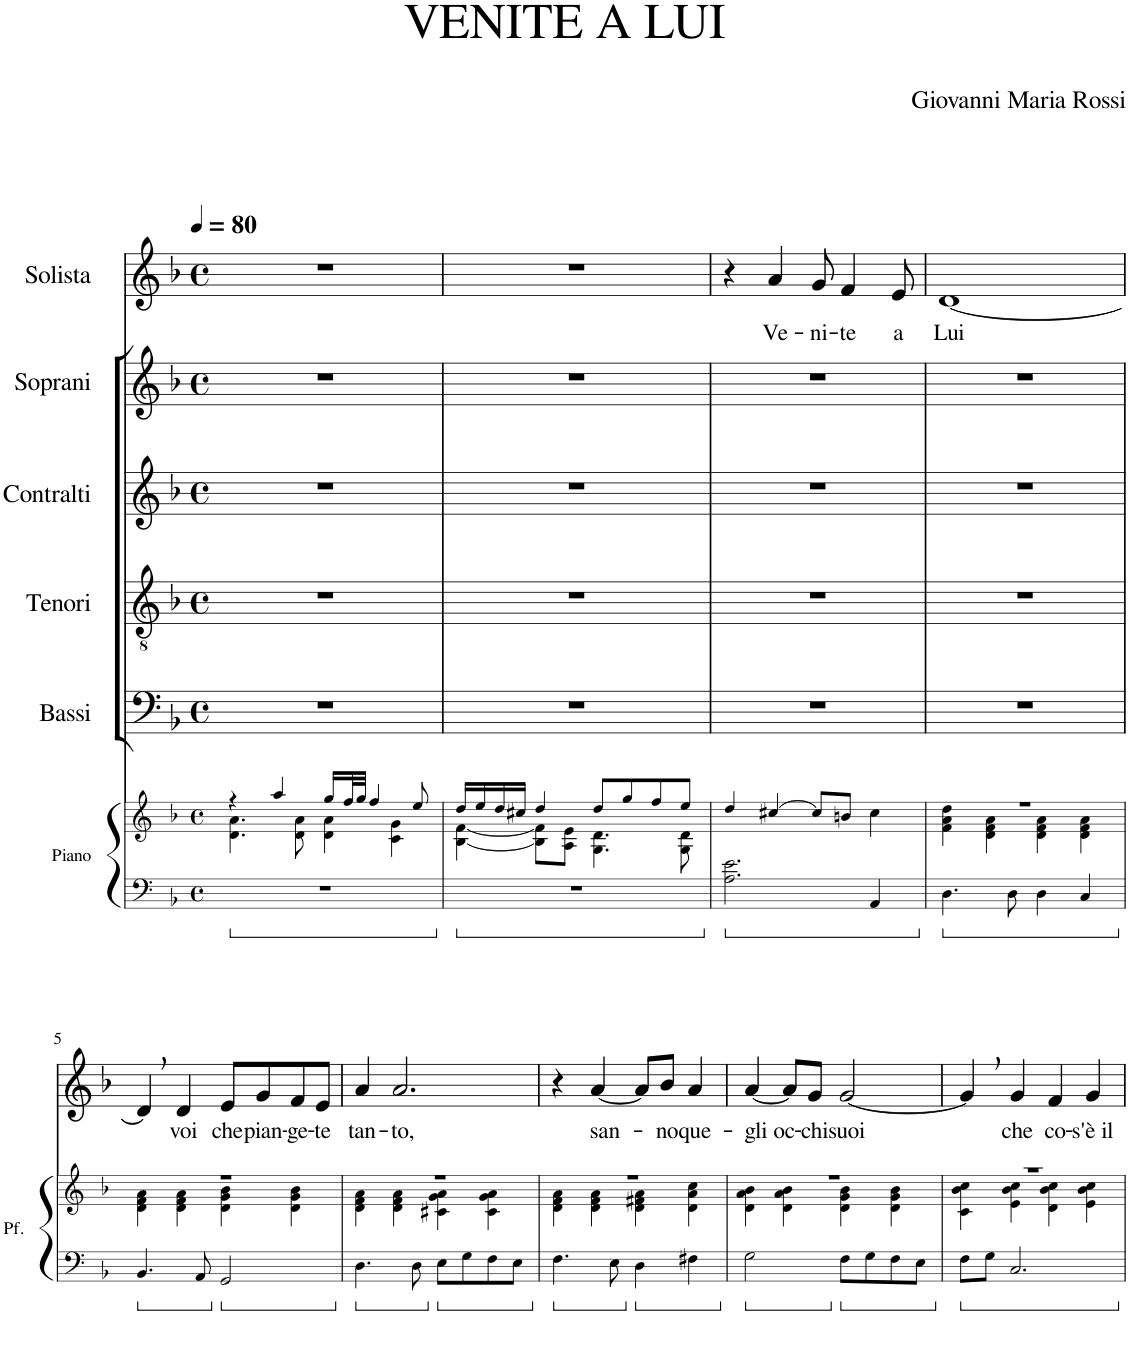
**kern	**kern	**kern	**kern	**kern	**kern	**kern	**text
*part6	*part6	*part5	*part4	*part3	*part2	*part1	*part1
*staff7	*staff6	*staff5	*staff4	*staff3	*staff2	*staff1	*staff1
*I"Piano	*	*I"Bassi	*I"Tenori	*I"Contralti	*I"Soprani	*I"Solista	*
*stria5	*stria5	*	*	*	*	*	*
*clefF4	*clefG2	*clefF4	*clefGv2	*clefG2	*clefG2	*clefG2	*
*k[b-]	*k[b-]	*k[b-]	*k[b-]	*k[b-]	*k[b-]	*k[b-]	*
*F:	*F:	*F:	*F:	*F:	*F:	*F:	*
*M4/4	*M4/4	*M4/4	*M4/4	*M4/4	*M4/4	*M4/4	*
*met(c)	*met(c)	*met(c)	*met(c)	*met(c)	*met(c)	*met(c)	*
*MM80	*MM80	*MM80	*MM80	*MM80	*MM80	*MM80	*
=1	=1	=1	=1	=1	=1	=1	=1
*	*^	*	*	*	*	*	*
1r	4r	4.d\ 4.a\	1r	1r	1r	1r	1r	.
.	4aa/	.	.	.	.	.	.	.
.	.	8d\ 8a\	.	.	.	.	.	.
.	16gg/LL	4d\ 4a\	.	.	.	.	.	.
.	32ff/L	.	.	.	.	.	.	.
.	32gg/JJJ	.	.	.	.	.	.	.
.	4ff/	.	.	.	.	.	.	.
.	.	4c\ 4g\	.	.	.	.	.	.
.	8ee/	.	.	.	.	.	.	.
=2	=2	=2	=2	=2	=2	=2	=2	=2
1r	[4B-\ [4f\	16dd/LL	1r	1r	1r	1r	1r	.
.	.	16ee/	.	.	.	.	.	.
.	.	16dd/	.	.	.	.	.	.
.	.	16cc#X/JJ	.	.	.	.	.	.
.	8B-\] 8f\]L	4dd/	.	.	.	.	.	.
.	8A\ 8e\J	.	.	.	.	.	.	.
.	4.G\ 4.d\	8dd/L	.	.	.	.	.	.
.	.	8gg/	.	.	.	.	.	.
.	.	8ff/	.	.	.	.	.	.
.	8G\ 8d\	8ee/J	.	.	.	.	.	.
=3	=3	=3	=3	=3	=3	=3	=3	=3
2.A\ 2.e\	4ryy	4dd/	1r	1r	1r	1r	4r	.
!	!	!	!	!	!	!	!	!LO:LY:b
.	2ryy	[4cc#X/	.	.	.	.	4a/	Ve-
!	!	!	!	!	!	!	!	!LO:LY:b
.	.	8cc#/L]	.	.	.	.	8g/	-ni-
!	!	!	!	!	!	!	!	!LO:LY:b
.	.	8bn/J	.	.	.	.	4f/	-te
4AA/	4ryy	4cc#\	.	.	.	.	.	.
!	!	!	!	!	!	!	!	!LO:LY:b
.	.	.	.	.	.	.	8e/	a
=4	=4	=4	=4	=4	=4	=4	=4	=4
!	!	!	!	!	!	!	!	!LO:LY:b
4.D\	1r	4f\ 4a\ 4dd\	1r	1r	1r	1r	[1d	Lui
.	.	4d\ 4f\ 4a\	.	.	.	.	.	.
8D\	.	.	.	.	.	.	.	.
4D\	.	4d\ 4f\ 4a\	.	.	.	.	.	.
4C/	.	4d\ 4f\ 4a\	.	.	.	.	.	.
!!LO:LB:g=z
=5	=5	=5	=5	=5	=5	=5	=5	=5
4.BB-/	1r	4d\ 4f\ 4a\	1r	1r	1r	1r	4d,/]	.
!	!	!	!	!	!	!	!	!LO:LY:b
.	.	4d\ 4f\ 4a\	.	.	.	.	4d/	voi
8AA/	.	.	.	.	.	.	.	.
!	!	!	!	!	!	!	!	!LO:LY:b
2GG/	.	4d\ 4g\ 4b-\	.	.	.	.	8e/L	che
!	!	!	!	!	!	!	!	!LO:LY:b
.	.	.	.	.	.	.	8g/	pian-
!	!	!	!	!	!	!	!	!LO:LY:b
.	.	4d\ 4g\ 4b-\	.	.	.	.	8f/	-ge-
!	!	!	!	!	!	!	!	!LO:LY:b
.	.	.	.	.	.	.	8e/J	-te
=6	=6	=6	=6	=6	=6	=6	=6	=6
!	!	!	!	!	!	!	!	!LO:LY:b
4.D\	1r	4d\ 4f\ 4a\	1r	1r	1r	1r	4a/	tan-
!	!	!	!	!	!	!	!	!LO:LY:b
.	.	4d\ 4f\ 4a\	.	.	.	.	2.a/	-to,
8D\	.	.	.	.	.	.	.	.
8E\L	.	4c#X\ 4g\ 4a\	.	.	.	.	.	.
8G\	.	.	.	.	.	.	.	.
8F\	.	4c#\ 4g\ 4a\	.	.	.	.	.	.
8E\J	.	.	.	.	.	.	.	.
=7	=7	=7	=7	=7	=7	=7	=7	=7
4.F\	1r	4d\ 4f\ 4a\	1r	1r	1r	1r	4r	.
!	!	!	!	!	!	!	!	!LO:LY:b
.	.	4d\ 4f\ 4a\	.	.	.	.	[4a/	san-
8E\	.	.	.	.	.	.	.	.
4D\	.	4d\ 4f#X\ 4a\	.	.	.	.	8a/L]	.
!	!	!	!	!	!	!	!	!LO:LY:b
.	.	.	.	.	.	.	8b-/J	-no
!	!	!	!	!	!	!	!	!LO:LY:b
4F#X\	.	4d\ 4a\ 4cc\	.	.	.	.	4a/	que-
=8	=8	=8	=8	=8	=8	=8	=8	=8
!	!	!	!	!	!	!	!	!LO:LY:b
2G\	1r	4d\ 4a\ 4b-\	1r	1r	1r	1r	[4a/	-gli oc-
.	.	4d\ 4a\ 4b-\	.	.	.	.	8a/L]	.
!	!	!	!	!	!	!	!	!LO:LY:b
.	.	.	.	.	.	.	8g/J	-chi
!	!	!	!	!	!	!	!	!LO:LY:b
8F\L	.	4d\ 4g\ 4b-\	.	.	.	.	[2g/	suoi
8G\	.	.	.	.	.	.	.	.
8F\	.	4d\ 4g\ 4b-\	.	.	.	.	.	.
8E\J	.	.	.	.	.	.	.	.
=9	=9	=9	=9	=9	=9	=9	=9	=9
8F\L	1r	4c\ 4b-\ 4cc\	1r	1r	1r	1r	4g,/]	.
8G\J	.	.	.	.	.	.	.	.
!	!	!	!	!	!	!	!	!LO:LY:b
2.C/	.	4e\ 4b-\ 4cc\	.	.	.	.	4g/	che
!	!	!	!	!	!	!	!	!LO:LY:b
.	.	4d\ 4b-\ 4cc\	.	.	.	.	4f/	co-
!	!	!	!	!	!	!	!	!LO:LY:b
.	.	4e\ 4b-\ 4cc\	.	.	.	.	4g/	-s'è il
*	*v	*v	*	*	*	*	*	*
=	=	=	=	=	=	=	=
*-	*-	*-	*-	*-	*-	*-	*-
